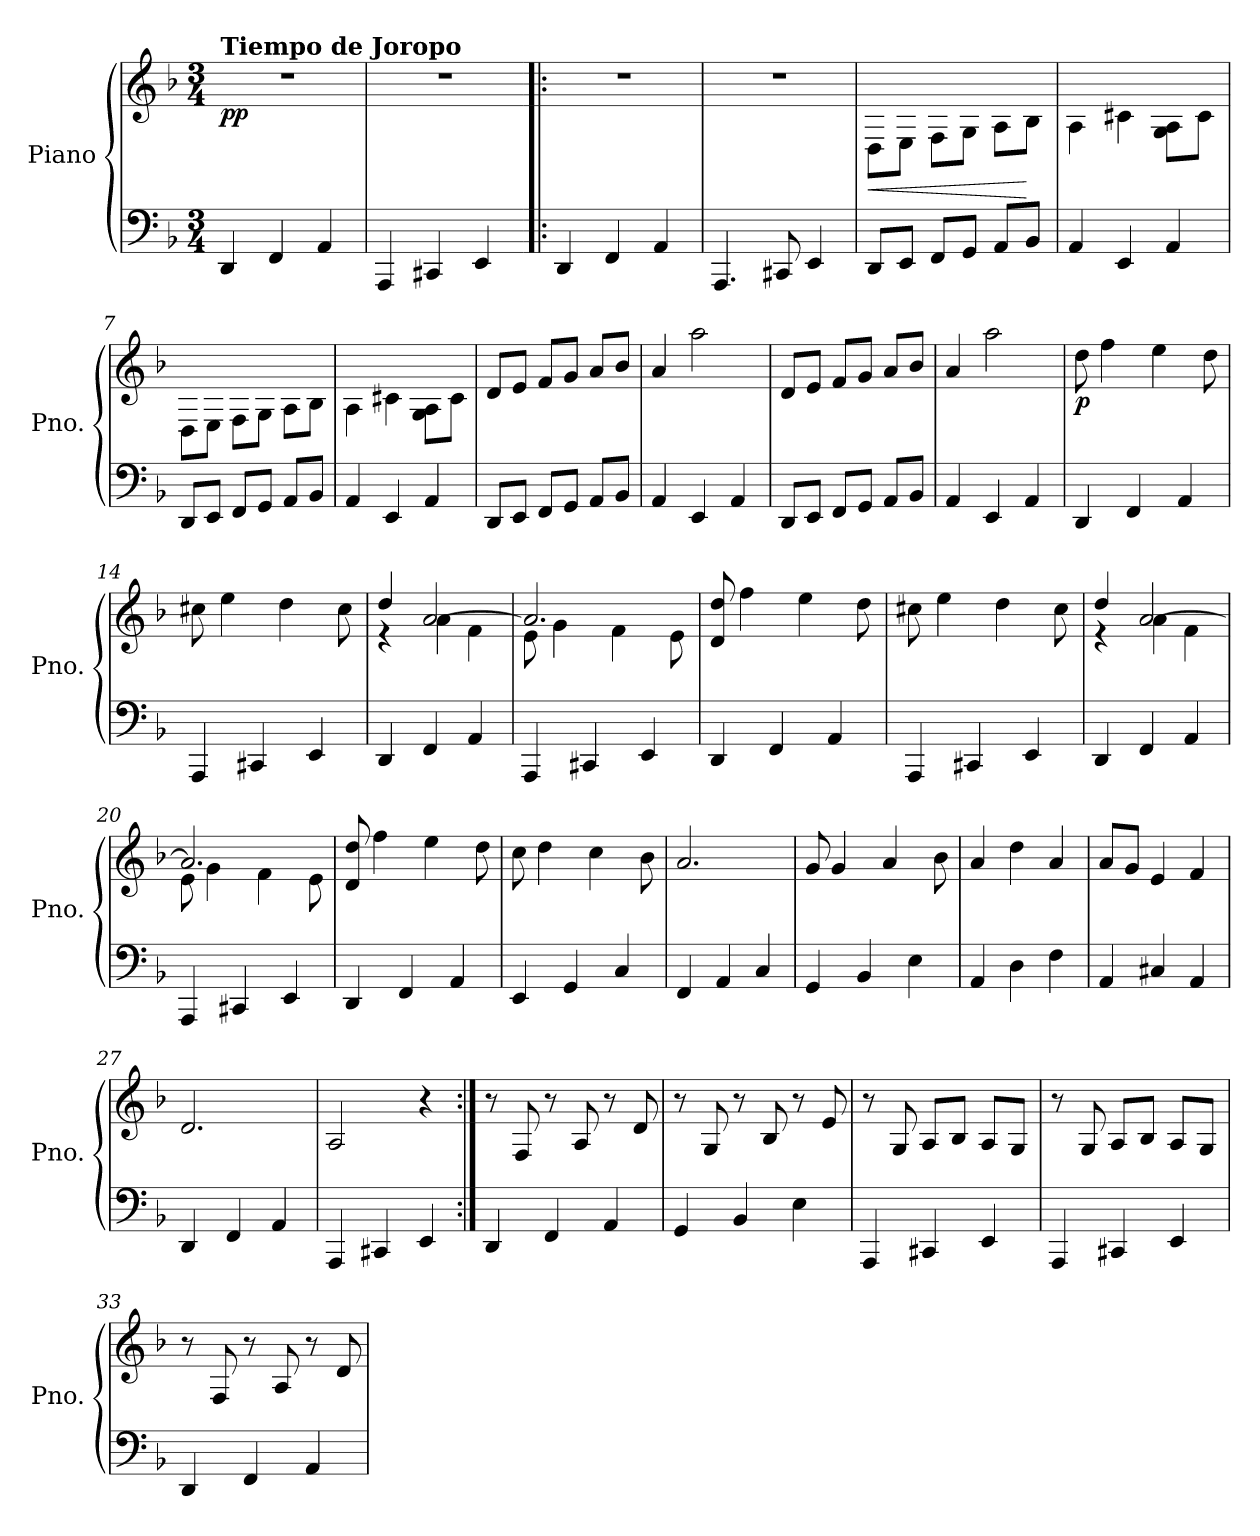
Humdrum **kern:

**kern	**kern	**dynam
*part1	*part1	*part1
*staff2	*staff1	*staff1/2
*I"Piano	*	*
*I'Pno.	*	*
*clefF4	*clefG2	*
*k[b-]	*k[b-]	*
*F:	*F:	*
*M3/4	*M3/4	*
=1	=1	=1
!	!LO:TX:a:B:t=Tiempo de Joropo	!
!	!	!LO:DY:b
4DD/	2.r	pp
4FF/	.	.
4AA/	.	.
=2	=2	=2
4AAA/	2.r	.
4CC#X/	.	.
4EE/	.	.
=3!|:	=3!|:	=3!|:
4DD/	2.r	.
4FF/	.	.
4AA/	.	.
=4	=4	=4
4.AAA/	2.r	.
8CC#X/	.	.
4EE/	.	.
=5	=5	=5
!	!	!LO:HP:b
8DD/L	8D\L	<
8EE/J	8E\J	.
8FF/L	8F\L	.
8GG/J	8G\J	.
8AA/L	8A\L	.
8BB-/J	8B-\J	[
=6	=6	=6
4AA/	4A\	.
4EE/	4c#X\	.
4AA/	8G\ 8A\L	.
.	8c#\J	.
=7	=7	=7
8DD/L	8D\L	.
8EE/J	8E\J	.
8FF/L	8F\L	.
8GG/J	8G\J	.
8AA/L	8A\L	.
8BB-/J	8B-\J	.
=8	=8	=8
4AA/	4A\	.
4EE/	4c#X\	.
4AA/	8G\ 8A\L	.
.	8c#\J	.
!!LO:LB:g=z
=9	=9	=9
8DD/L	8d/L	.
8EE/J	8e/J	.
8FF/L	8f/L	.
8GG/J	8g/J	.
8AA/L	8a/L	.
8BB-/J	8b-/J	.
=10	=10	=10
4AA/	4a/	.
4EE/	2aa\	.
4AA/	.	.
=11	=11	=11
8DD/L	8d/L	.
8EE/J	8e/J	.
8FF/L	8f/L	.
8GG/J	8g/J	.
8AA/L	8a/L	.
8BB-/J	8b-/J	.
=12	=12	=12
4AA/	4a/	.
4EE/	2aa\	.
4AA/	.	.
=13	=13	=13
!	!	!LO:DY:b
4DD/	8dd\	p
.	4ff\	.
4FF/	.	.
.	4ee\	.
4AA/	.	.
.	8dd\	.
=14	=14	=14
4AAA/	8cc#X\	.
.	4ee\	.
4CC#X/	.	.
.	4dd\	.
4EE/	.	.
.	8cc#\	.
=15	=15	=15
*	*^	*
4DD/	4dd/	4r	.
4FF/	[2a/	4a\	.
4AA/	.	4f\	.
=16	=16	=16	=16
4AAA/	2.a/]	8e\	.
.	.	4g\	.
4CC#X/	.	.	.
.	.	4f\	.
4EE/	.	.	.
.	.	8e\	.
*	*v	*v	*
!!LO:LB:g=z
=17	=17	=17
4DD/	8d/ 8dd/	.
.	4ff\	.
4FF/	.	.
.	4ee\	.
4AA/	.	.
.	8dd\	.
=18	=18	=18
4AAA/	8cc#X\	.
.	4ee\	.
4CC#X/	.	.
.	4dd\	.
4EE/	.	.
.	8cc#\	.
=19	=19	=19
*	*^	*
4DD/	4dd/	4r	.
4FF/	[2a/	4a\	.
4AA/	.	4f\	.
=20	=20	=20	=20
4AAA/	2.a/]	8e\	.
.	.	4g\	.
4CC#X/	.	.	.
.	.	4f\	.
4EE/	.	.	.
.	.	8e\	.
*	*v	*v	*
=21	=21	=21
4DD/	8d/ 8dd/	.
.	4ff\	.
4FF/	.	.
.	4ee\	.
4AA/	.	.
.	8dd\	.
=22	=22	=22
4EE/	8cc\	.
.	4dd\	.
4GG/	.	.
.	4cc\	.
4C/	.	.
.	8b-\	.
=23	=23	=23
4FF/	2.a/	.
4AA/	.	.
4C/	.	.
=24	=24	=24
4GG/	8g/	.
.	4g/	.
4BB-/	.	.
.	4a/	.
4E\	.	.
.	8b-\	.
!!LO:LB:g=z
=25	=25	=25
4AA/	4a/	.
4D\	4dd\	.
4F\	4a/	.
=26	=26	=26
4AA/	8a/L	.
.	8g/J	.
4C#X/	4e/	.
4AA/	4f/	.
=27	=27	=27
4DD/	2.d/	.
4FF/	.	.
4AA/	.	.
=28	=28	=28
4AAA/	2A/	.
4CC#X/	.	.
4EE/	4r	.
=29:|!	=29:|!	=29:|!
4DD/	8r	.
.	8F/	.
4FF/	8r	.
.	8A/	.
4AA/	8r	.
.	8d/	.
=30	=30	=30
4GG/	8r	.
.	8G/	.
4BB-/	8r	.
.	8B-/	.
4E\	8r	.
.	8e/	.
=31	=31	=31
4AAA/	8r	.
.	8G/	.
4CC#X/	8A/L	.
.	8B-/J	.
4EE/	8A/L	.
.	8G/J	.
!!LO:LB:g=z
=32	=32	=32
4AAA/	8r	.
.	8G/	.
4CC#X/	8A/L	.
.	8B-/J	.
4EE/	8A/L	.
.	8G/J	.
=33	=33	=33
4DD/	8r	.
.	8F/	.
4FF/	8r	.
.	8A/	.
4AA/	8r	.
.	8d/	.
=	=	=
*-	*-	*-
